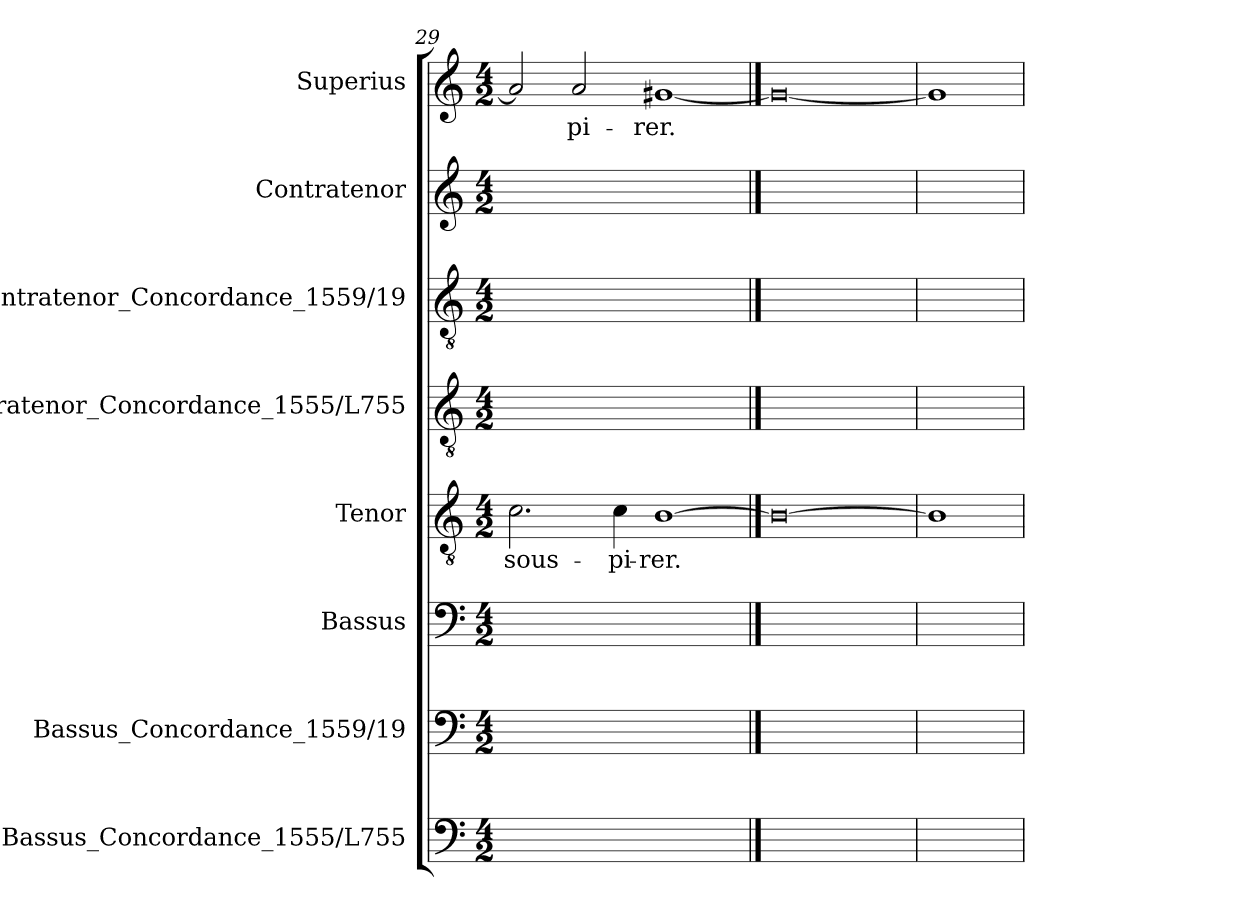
**kern	**kern	**kern	**kern	**text	**kern	**kern	**kern	**kern	**text
*part8	*part7	*part6	*part5	*part5	*part4	*part3	*part2	*part1	*part1
*staff8	*staff7	*staff6	*staff5	*staff5	*staff4	*staff3	*staff2	*staff1	*staff1
*I"Bassus_Concordance_1555/L755	*I"Bassus_Concordance_1559/19	*I"Bassus	*I"Tenor	*	*I"Contratenor_Concordance_1555/L755	*I"Contratenor_Concordance_1559/19	*I"Contratenor	*I"Superius	*
*	*	*	*I'T	*	*	*	*	*	*
*clefF4	*clefF4	*clefF4	*clefGv2	*	*clefGv2	*clefGv2	*clefG2	*clefG2	*
*k[]	*k[]	*k[]	*k[]	*	*k[]	*k[]	*k[]	*k[]	*
*M4/2	*M4/2	*M4/2	*M4/2	*	*M4/2	*M4/2	*M4/2	*M4/2	*
=29	=29	=29	=29	=29	=29	=29	=29	=29	=29
1ryy	1ryy	1ryy	2.c	sous-	1ryy	1ryy	1ryy	2a]	.
.	.	.	.	.	.	.	.	2a	pi-
.	.	.	4c	pi-	.	.	.	.	.
1ryy	1ryy	1ryy	[1B	-rer.	1ryy	1ryy	1ryy	[1g#X	-rer.
==30	==30	==30	==30	==30	==30	==30	==30	==30	==30
0ryy	0ryy	0ryy	0B_	.	0ryy	0ryy	0ryy	0g#_	.
=31	=31	=31	=31	=31	=31	=31	=31	=31	=31
1ryy	1ryy	1ryy	1B]	.	1ryy	1ryy	1ryy	1g#]	.
=	=	=	=	=	=	=	=	=	=
*-	*-	*-	*-	*-	*-	*-	*-	*-	*-
